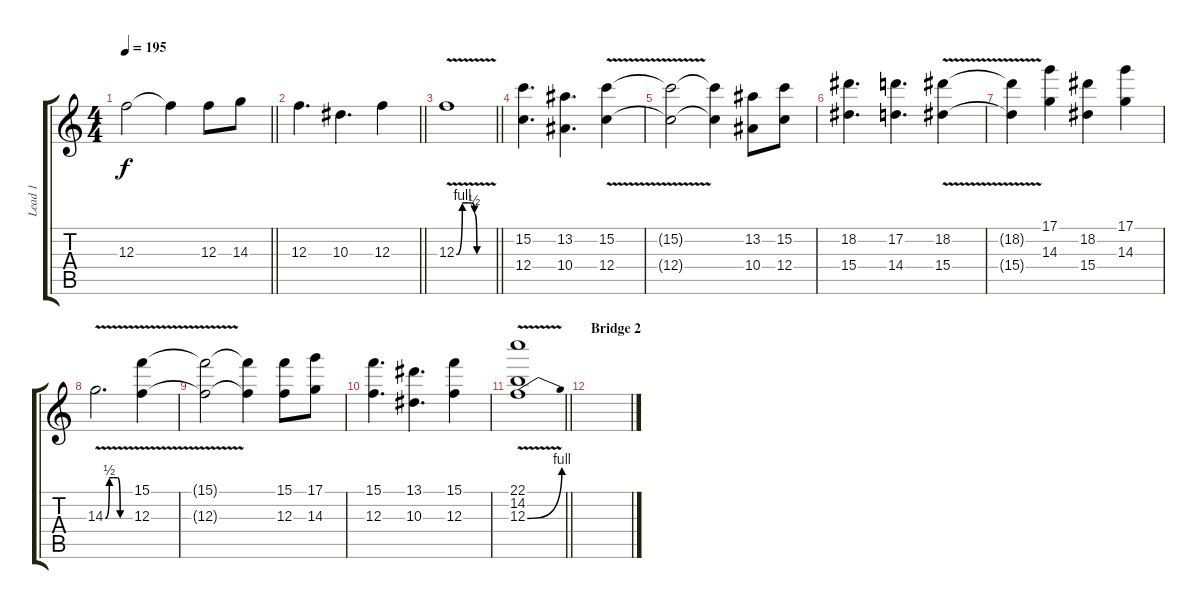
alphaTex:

\track ("Lead 1" "Lead 1") {instrument distortionguitar}
\staff {score tabs}
\tuning (D4 A3 F3 C3 G2 C2) {hide}
\ts (4 4)
\tempo 195
\clef g2
\barLineRight lightlight
\ks c
12.3{t}.2{dy f} 12.3{t}.4 12.3.8 14.3.8 |
\barLineRight lightlight
12.3.4{d} 10.3.4{d} 12.3.4 |
\barLineRight lightlight
12.3{be (custom 0 0 10 4 20 4 25 4 30 2 34 0 60 0) v}.1 |
(15.2 12.4).4{d} (13.2 10.4).4{d} (15.2{v} 12.4{v}).4 |
(15.2{t} 12.4{t}).2 (15.2{t} 12.4{t}).4 (13.2 10.4).8 (15.2 12.4).8 |
(18.2 15.4).4{d} (17.2 14.4).4{d} (18.2{v} 15.4{v}).4 |
(18.2{t} 15.4{t}).4 (17.1 14.3).4 (18.2 15.4).4 (17.1 14.3).4 |
14.3{be (custom 0 0 10 2 20 2 30 2 36 0 60 0) v}.2{d} (15.1 12.3{v}).4 |
(15.1{t} 12.3{t}).2 (15.1{t} 12.3{t}).4 (15.1 12.3).8 (17.1 14.3).8 |
(15.1 12.3).4{d} (13.1 10.3).4{d} (15.1 12.3).4 |
\barLineRight lightlight
(22.1{v} 14.2{v} 12.3{be (bend 0 0 60 4) v}).1 |
\section ("" "Bridge 2")
